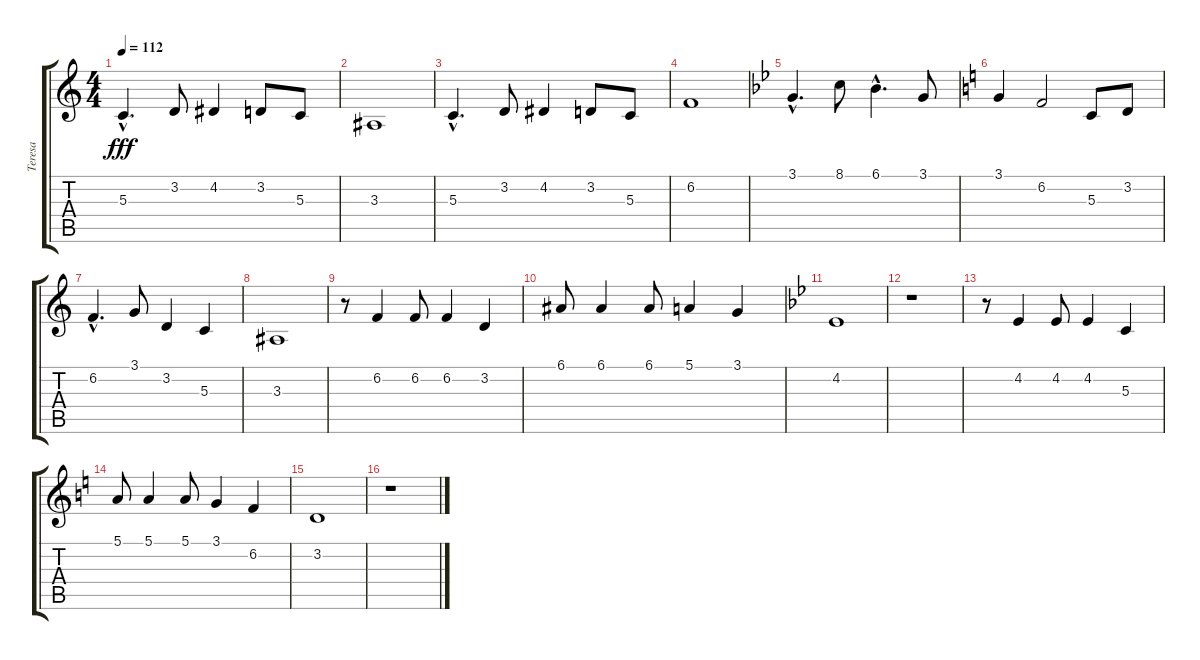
\track ("Teresa" "Teresa") {instrument recorder}
\staff {score tabs}
\tuning (E4 B3 G3 D3 A2 E2) {hide}
\ts (4 4)
\tempo 112
\clef g2
\ks c
5.3{hac}.4{d dy fff} 3.2.8 4.2.4 3.2.8 5.3.8 |
3.3.1 |
5.3{hac}.4{d} 3.2.8 4.2.4 3.2.8 5.3.8 |
6.2.1 |
\ks bb
3.1{hac}.4{d} 8.1.8 6.1{hac}.4{d} 3.1.8 |
\ks c
3.1.4 6.2.2 5.3.8 3.2.8 |
6.2{hac}.4{d} 3.1.8 3.2.4 5.3.4 |
3.3.1 |
r.8 6.2.4 6.2.8 6.2.4 3.2.4 |
6.1.8 6.1.4 6.1.8 5.1.4 3.1.4 |
\ks bb
4.2.1 |
r.1 |
r.8 4.2.4 4.2.8 4.2.4 5.3.4 |
\ks c
5.1.8 5.1.4 5.1.8 3.1.4 6.2.4 |
3.2.1 |
r.1
